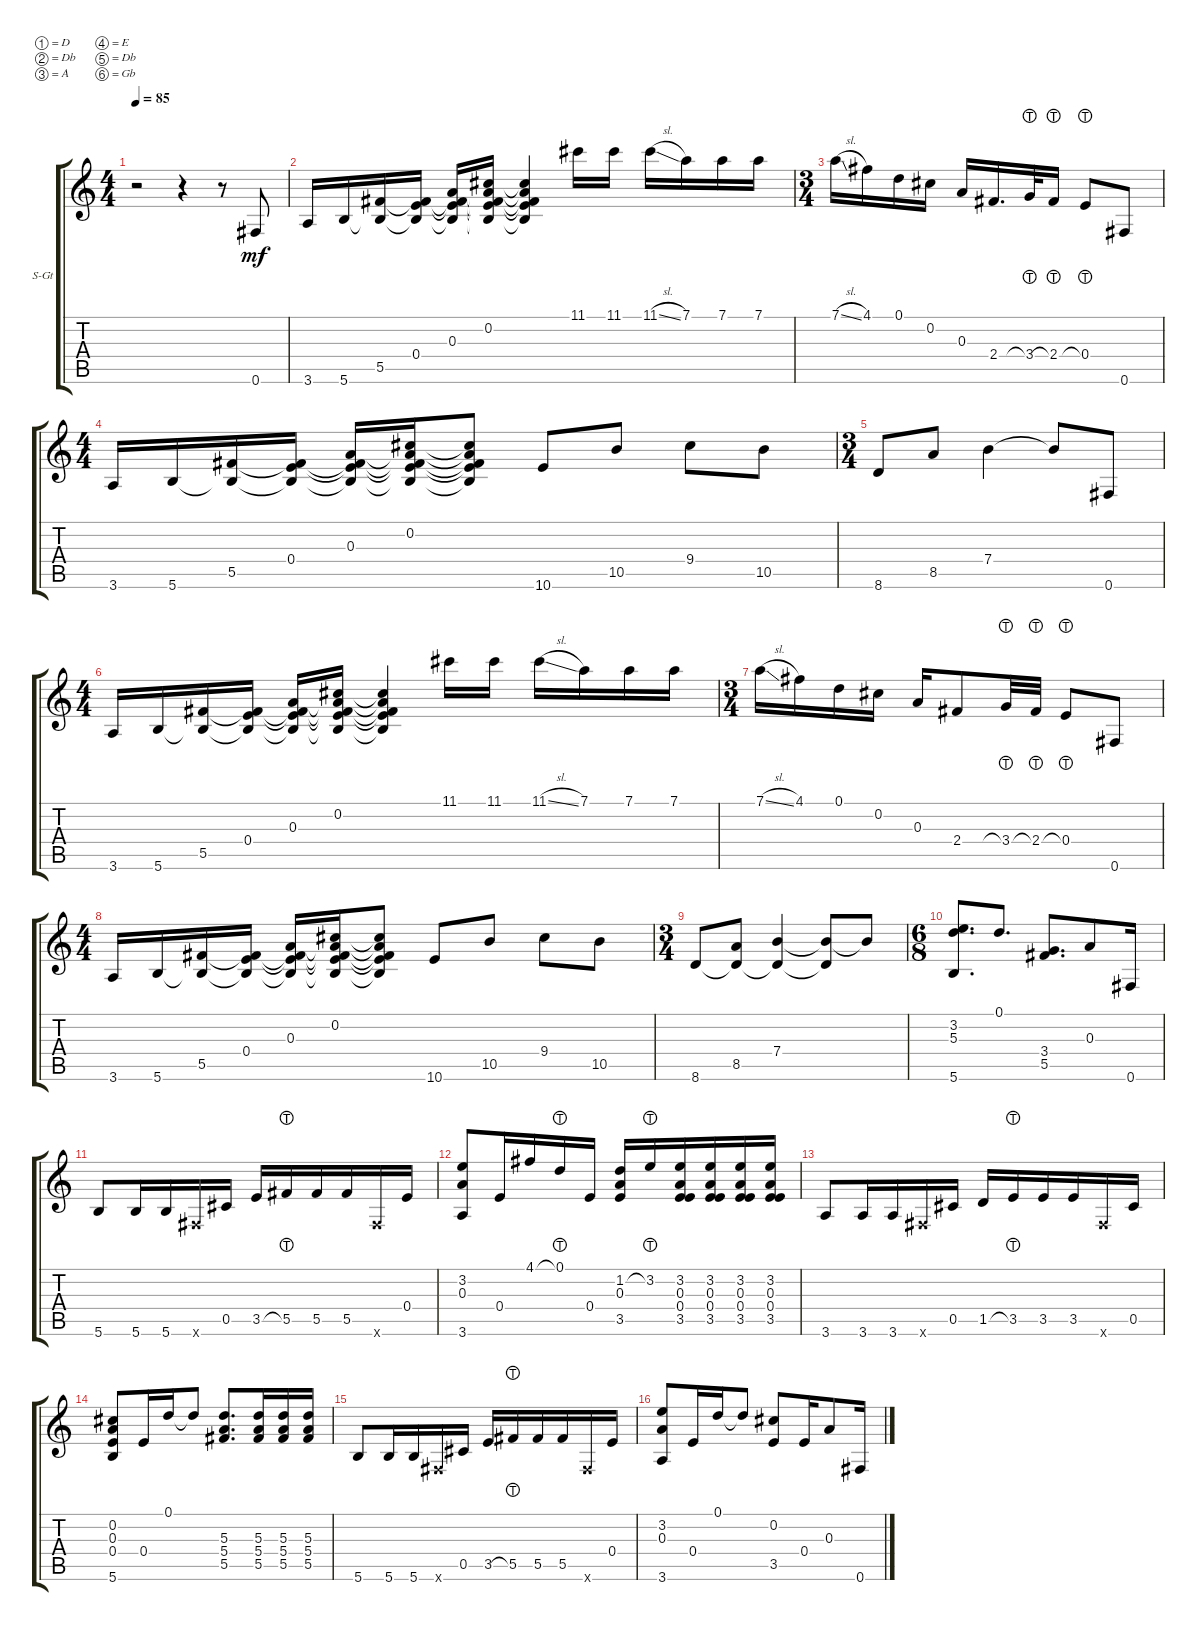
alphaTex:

\defaultSystemsLayout 4
\bracketExtendMode groupsimilarinstruments
\firstSystemTrackNameOrientation horizontal
\otherSystemsTrackNameOrientation horizontal
\track ("Steel Guitar" "S-Gt") {instrument acousticguitarsteel}
\staff {score tabs}
\tuning (D4 Db4 A3 E3 Db3 Gb2)
\ts (4 4)
\tempo 85
\clef g2
\ks c
r.2{dy mf instrument acousticguitarsteel} r.4 r.8 0.6.8 |
3.6.16 5.6.16 (5.5 5.6{t}).16 (0.4 5.5{t} 5.6{t}).16 (0.3 0.4{t} 5.5{t} 5.6{t}).16 (0.2 0.3{t} 0.4{t} 5.5{t} 5.6{t}).16 (0.2{t} 0.3{t} 0.4{t} 5.5{t} 5.6{t}).4 11.1.16 11.1.16 11.1{sl}.16 7.1.16 7.1.16 7.1.16 |
\ts (3 4)
7.1{sl}.16 4.1.16 0.1.16 0.2.16 0.3.16 2.4.16{d} 3.4{lht}.32 2.4{lht}.16 0.4{lht}.8 0.6.8 |
\ts (4 4)
3.6.16 5.6.16 (5.5 5.6{t}).16 (0.4 5.5{t} 5.6{t}).16 (0.3 0.4{t} 5.5{t} 5.6{t}).16 (0.2 0.3{t} 0.4{t} 5.5{t} 5.6{t}).16 (0.2{t} 0.3{t} 0.4{t} 5.5{t} 5.6{t}).8 10.6.8 10.5.8 9.4.8 10.5.8 |
\ts (3 4)
8.6.8 8.5.8 7.4.4 7.4{t}.8 0.6.8 |
\ts (4 4)
3.6.16 5.6.16 (5.5 5.6{t}).16 (0.4 5.5{t} 5.6{t}).16 (0.3 0.4{t} 5.5{t} 5.6{t}).16 (0.2 0.3{t} 0.4{t} 5.5{t} 5.6{t}).16 (0.2{t} 0.3{t} 0.4{t} 5.5{t} 5.6{t}).4 11.1.16 11.1.16 11.1{sl}.16 7.1.16 7.1.16 7.1.16 |
\ts (3 4)
7.1{sl}.16 4.1.16 0.1.16 0.2.16 0.3.16 2.4.8 3.4{lht}.32 2.4{lht}.32 0.4{lht}.8 0.6.8 |
\ts (4 4)
3.6.16 5.6.16 (5.5 5.6{t}).16 (0.4 5.5{t} 5.6{t}).16 (0.3 0.4{t} 5.5{t} 5.6{t}).16 (0.2 0.3{t} 0.4{t} 5.5{t} 5.6{t}).16 (0.2{t} 0.3{t} 0.4{t} 5.5{t} 5.6{t}).8 10.6.8 10.5.8 9.4.8 10.5.8 |
\ts (3 4)
8.6.8 (8.5 8.6{t}).8 (7.4 8.6{t}).4 (7.4{t} 8.6{t}).8 7.4{t}.8 |
\ts (6 8)
(5.6 5.3 3.2).8{d} 0.1.8{d} (5.5 3.4).8{d} 0.3.8 0.6.16 |
5.6.8 5.6.16 5.6.16 0.6{x}.16 0.5.16 3.5.16 5.5{lht}.16 5.5.16 5.5.16 0.6{x}.16 0.4.16 |
(3.6 0.3 3.2).8 0.4.16 4.1.16 0.1{lht}.16 0.4.16 (3.5 0.3 1.2).16 3.2{lht}.16 (3.2 0.3 0.4 3.5).16 (3.5 0.4 0.3 3.2).16 (3.2 0.3 0.4 3.5).16 (0.4 3.5 0.3 3.2).16 |
3.6.8 3.6.16 3.6.16 0.6{x}.16 0.5.16 1.5.16 3.5{lht}.16 3.5.16 3.5.16 0.6{x}.16 0.5.16 |
(5.6 0.4 0.3 0.2).8 0.4.16 0.1.16 0.1{t}.8 (5.3 5.4 5.5).8{d} (5.4 5.3 5.5).16 (5.5 5.4 5.3).16 (5.5 5.4 5.3).16 |
5.6.8 5.6.16 5.6.16 0.6{x}.16 0.5.16 3.5.16 5.5{lht}.16 5.5.16 5.5.16 0.6{x}.16 0.4.16 |
(3.6 0.3 3.2).8 0.4.16 0.1.16 0.1{t}.8 (0.2 3.5).8 0.4.16 0.3.8 0.6.16
